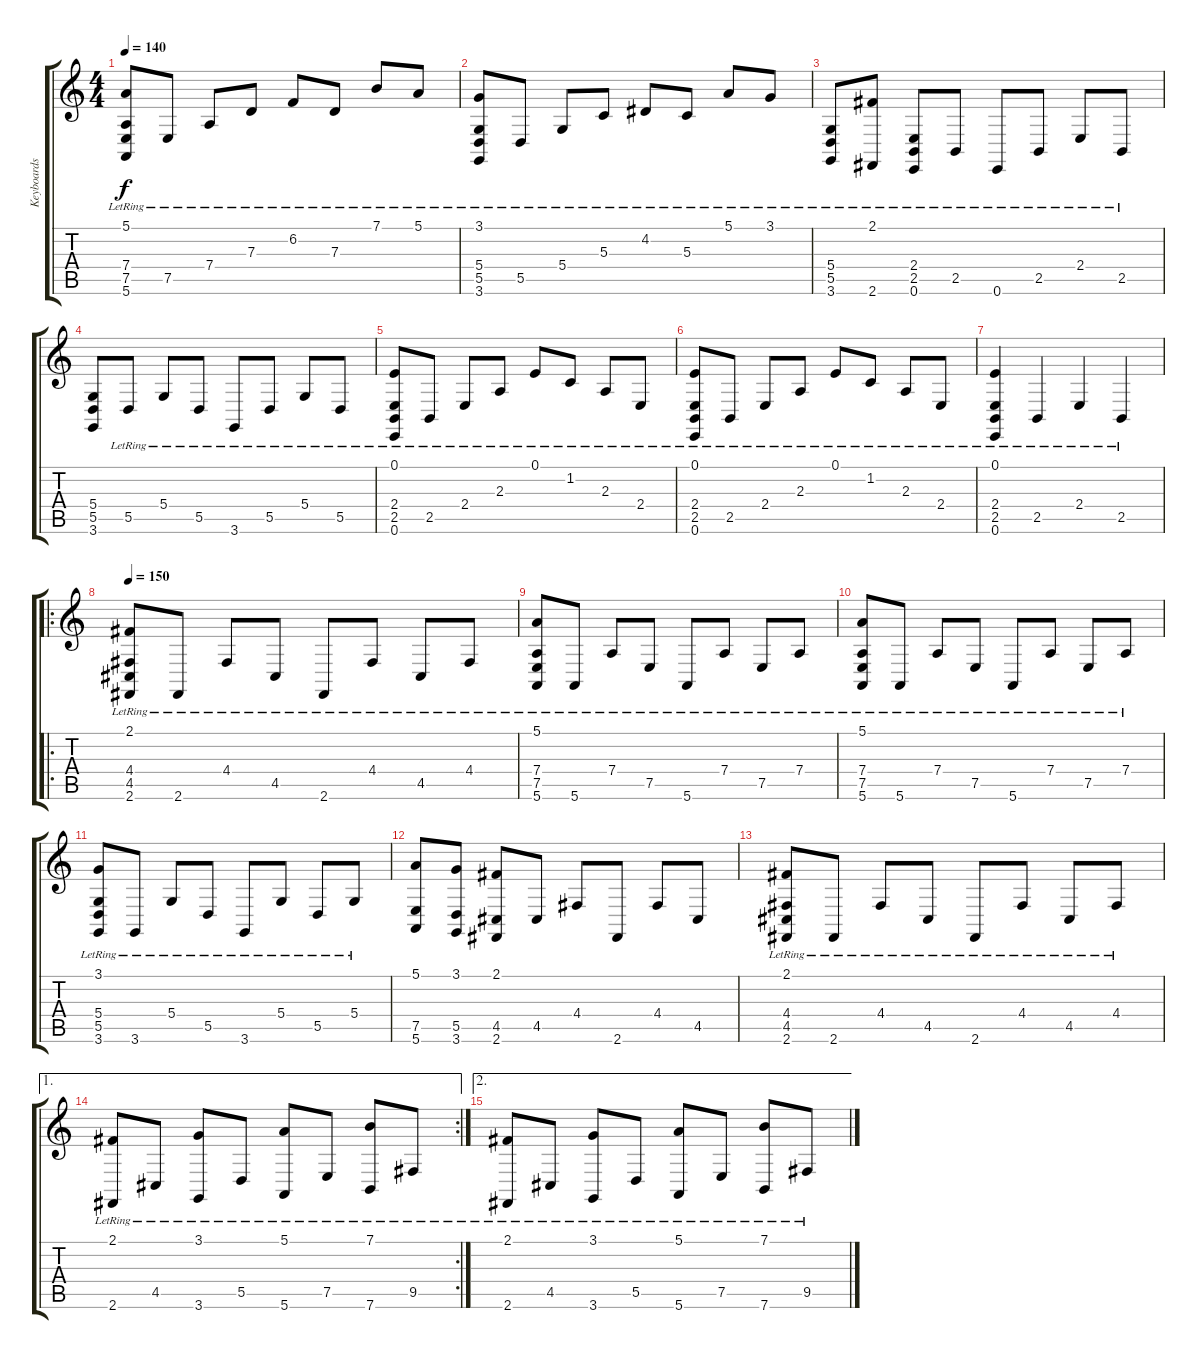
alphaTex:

\track ("Keyboards" "Keyboards") {instrument harpsichord}
\staff {score tabs}
\tuning (E4 B3 G3 D3 A2 E2) {hide}
\ts (4 4)
\tempo 140
\clef g2
\ks c
(5.1{lr} 7.4{lr} 7.5{lr} 5.6{lr}).8{dy f} 7.5{lr}.8 7.4{lr}.8 7.3{lr}.8 6.2{lr}.8 7.3{lr}.8 7.1{lr}.8 5.1{lr}.8 |
(3.1{lr} 5.4{lr} 5.5{lr} 3.6{lr}).8 5.5{lr}.8 5.4{lr}.8 5.3{lr}.8 4.2{lr}.8 5.3{lr}.8 5.1{lr}.8 3.1{lr}.8 |
(5.4{lr} 5.5{lr} 3.6{lr}).8 (2.1{lr} 2.6{lr}).8 (2.4{lr} 2.5{lr} 0.6).8 2.5{lr}.8 0.6{lr}.8 2.5{lr}.8 2.4{lr}.8 2.5{lr}.8 |
(5.4 5.5 3.6).8 5.5{lr}.8 5.4{lr}.8 5.5{lr}.8 3.6{lr}.8 5.5{lr}.8 5.4{lr}.8 5.5{lr}.8 |
(0.1{lr} 2.4{lr} 2.5{lr} 0.6{lr}).8 2.5{lr}.8 2.4{lr}.8 2.3{lr}.8 0.1{lr}.8 1.2{lr}.8 2.3{lr}.8 2.4{lr}.8 |
(0.1{lr} 2.4{lr} 2.5{lr} 0.6{lr}).8 2.5{lr}.8 2.4{lr}.8 2.3{lr}.8 0.1{lr}.8 1.2{lr}.8 2.3{lr}.8 2.4{lr}.8 |
(0.1{lr} 2.4{lr} 2.5{lr} 0.6).4 2.5{lr}.4 2.4{lr}.4 2.5{lr}.4 |
\ro
\tempo 150
(2.1{lr} 4.4{lr} 4.5{lr} 2.6{lr}).8 2.6{lr}.8 4.4{lr}.8 4.5{lr}.8 2.6{lr}.8 4.4{lr}.8 4.5{lr}.8 4.4{lr}.8 |
(5.1{lr} 7.4{lr} 7.5{lr} 5.6{lr}).8 5.6{lr}.8 7.4{lr}.8 7.5{lr}.8 5.6{lr}.8 7.4{lr}.8 7.5{lr}.8 7.4{lr}.8 |
(5.1{lr} 7.4{lr} 7.5{lr} 5.6{lr}).8 5.6{lr}.8 7.4{lr}.8 7.5{lr}.8 5.6{lr}.8 7.4{lr}.8 7.5{lr}.8 7.4{lr}.8 |
(3.1{lr} 5.4{lr} 5.5{lr} 3.6{lr}).8 3.6{lr}.8 5.4{lr}.8 5.5{lr}.8 3.6{lr}.8 5.4{lr}.8 5.5{lr}.8 5.4{lr}.8 |
(5.1 7.5 5.6).8 (3.1 5.5 3.6).8 (2.1 4.5 2.6).8 4.5.8 4.4.8 2.6.8 4.4.8 4.5.8 |
(2.1{lr} 4.4{lr} 4.5{lr} 2.6{lr}).8 2.6{lr}.8 4.4{lr}.8 4.5{lr}.8 2.6{lr}.8 4.4{lr}.8 4.5{lr}.8 4.4{lr}.8 |
\ae 1
\rc 2
(2.1{lr} 2.6{lr}).8 4.5{lr}.8 (3.1{lr} 3.6{lr}).8 5.5{lr}.8 (5.1{lr} 5.6{lr}).8 7.5{lr}.8 (7.1{lr} 7.6{lr}).8 9.5{lr}.8 |
\ae 2
(2.1{lr} 2.6{lr}).8 4.5{lr}.8 (3.1{lr} 3.6{lr}).8 5.5{lr}.8 (5.1{lr} 5.6{lr}).8 7.5{lr}.8 (7.1{lr} 7.6{lr}).8 9.5{lr}.8
